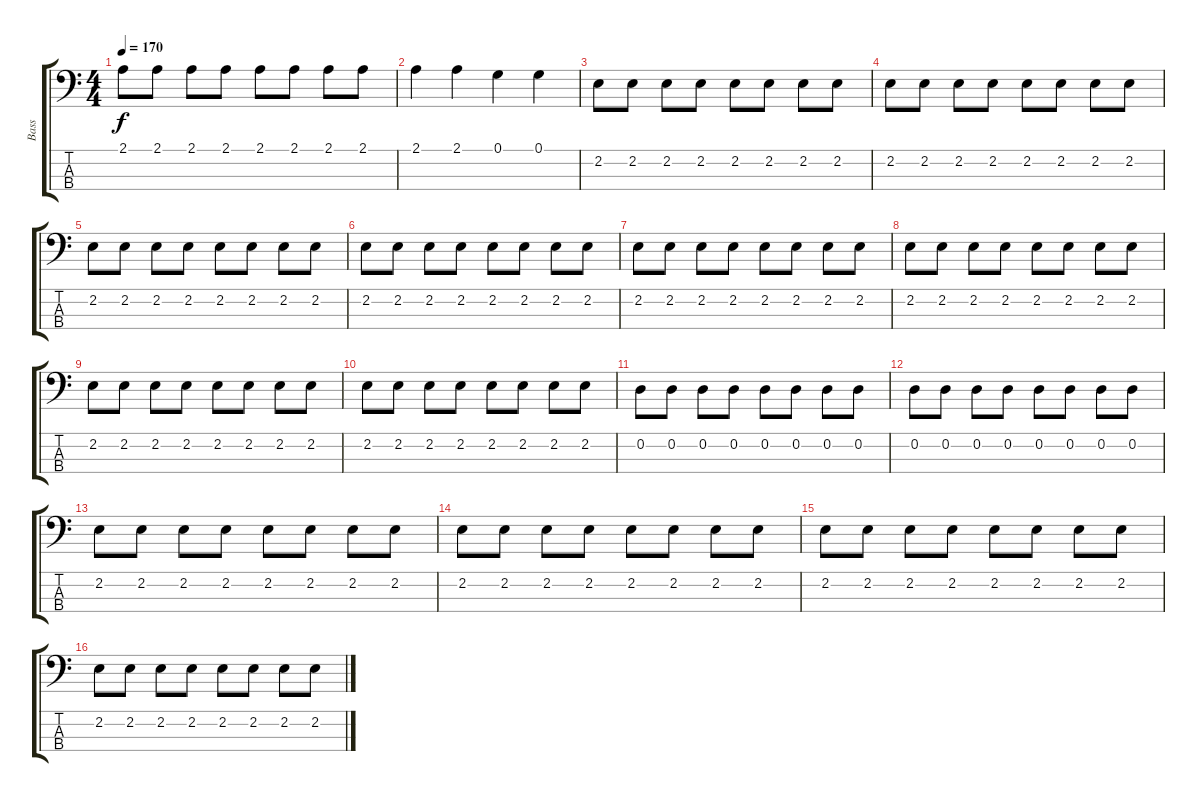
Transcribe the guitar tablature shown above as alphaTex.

\track ("Bass" "Bass") {instrument electricbassfinger}
\staff {score tabs}
\tuning (G2 D2 A1 E1) {hide}
\ts (4 4)
\tempo 170
\clef f4
\ks c
2.1.8{dy f} 2.1.8 2.1.8 2.1.8 2.1.8 2.1.8 2.1.8 2.1.8 |
2.1.4 2.1.4 0.1.4 0.1.4 |
2.2.8 2.2.8 2.2.8 2.2.8 2.2.8 2.2.8 2.2.8 2.2.8 |
2.2.8 2.2.8 2.2.8 2.2.8 2.2.8 2.2.8 2.2.8 2.2.8 |
2.2.8 2.2.8 2.2.8 2.2.8 2.2.8 2.2.8 2.2.8 2.2.8 |
2.2.8 2.2.8 2.2.8 2.2.8 2.2.8 2.2.8 2.2.8 2.2.8 |
2.2.8 2.2.8 2.2.8 2.2.8 2.2.8 2.2.8 2.2.8 2.2.8 |
2.2.8 2.2.8 2.2.8 2.2.8 2.2.8 2.2.8 2.2.8 2.2.8 |
2.2.8 2.2.8 2.2.8 2.2.8 2.2.8 2.2.8 2.2.8 2.2.8 |
2.2.8 2.2.8 2.2.8 2.2.8 2.2.8 2.2.8 2.2.8 2.2.8 |
0.2.8 0.2.8 0.2.8 0.2.8 0.2.8 0.2.8 0.2.8 0.2.8 |
0.2.8 0.2.8 0.2.8 0.2.8 0.2.8 0.2.8 0.2.8 0.2.8 |
2.2.8 2.2.8 2.2.8 2.2.8 2.2.8 2.2.8 2.2.8 2.2.8 |
2.2.8 2.2.8 2.2.8 2.2.8 2.2.8 2.2.8 2.2.8 2.2.8 |
2.2.8 2.2.8 2.2.8 2.2.8 2.2.8 2.2.8 2.2.8 2.2.8 |
2.2.8 2.2.8 2.2.8 2.2.8 2.2.8 2.2.8 2.2.8 2.2.8
